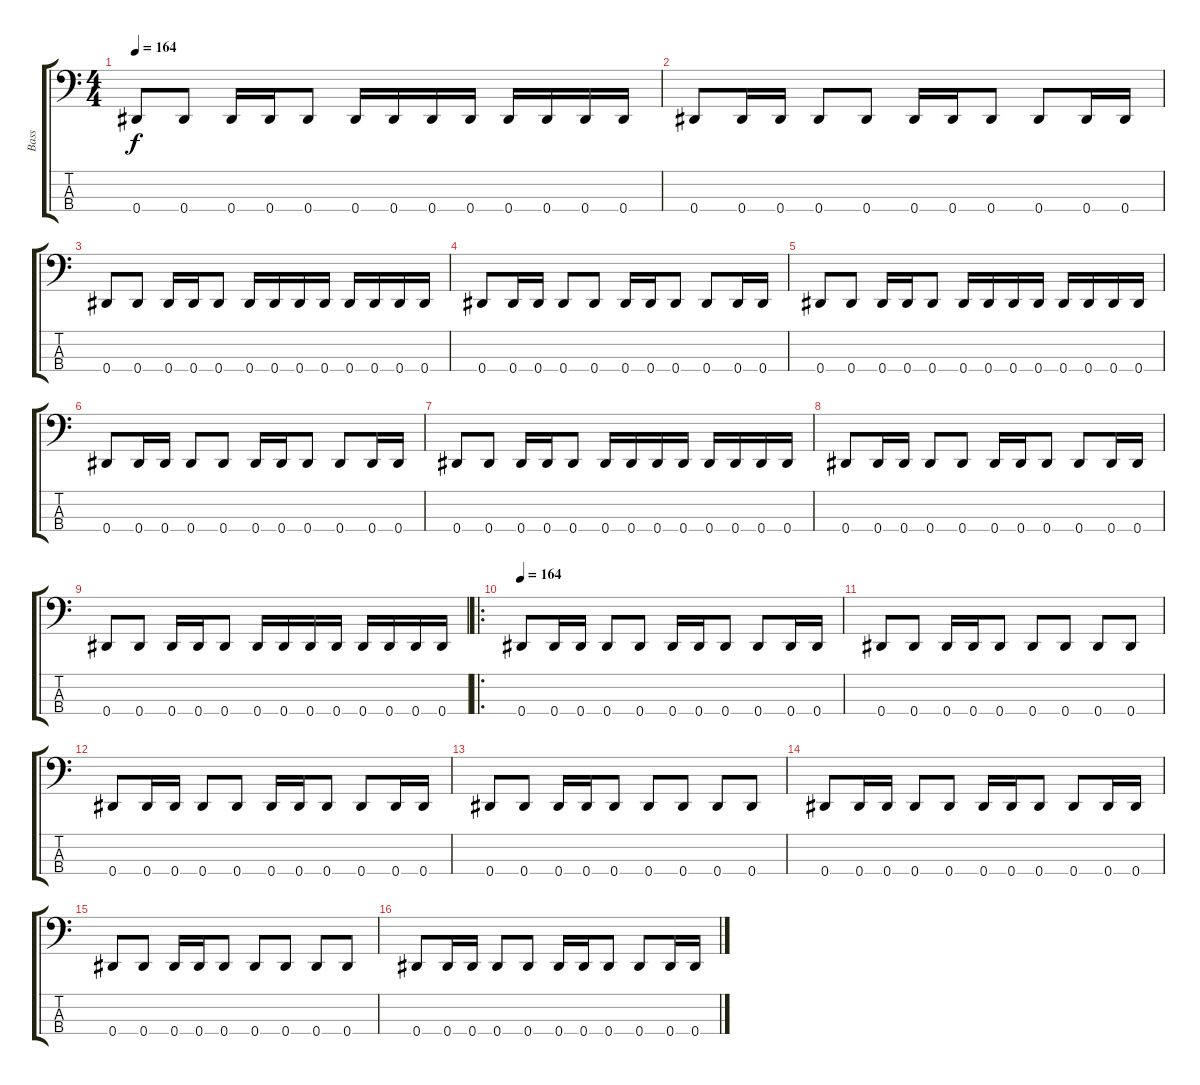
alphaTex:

\track ("Bass" "Bass") {instrument electricbasspick}
\staff {score tabs}
\tuning (Gb2 Db2 Ab1 Eb1) {hide}
\ts (4 4)
\tempo 164
\clef f4
\ks c
0.4.8{dy f} 0.4.8 0.4.16 0.4.16 0.4.8 0.4.16 0.4.16 0.4.16 0.4.16 0.4.16 0.4.16 0.4.16 0.4.16 |
0.4.8 0.4.16 0.4.16 0.4.8 0.4.8 0.4.16 0.4.16 0.4.8 0.4.8 0.4.16 0.4.16 |
0.4.8 0.4.8 0.4.16 0.4.16 0.4.8 0.4.16 0.4.16 0.4.16 0.4.16 0.4.16 0.4.16 0.4.16 0.4.16 |
0.4.8 0.4.16 0.4.16 0.4.8 0.4.8 0.4.16 0.4.16 0.4.8 0.4.8 0.4.16 0.4.16 |
0.4.8 0.4.8 0.4.16 0.4.16 0.4.8 0.4.16 0.4.16 0.4.16 0.4.16 0.4.16 0.4.16 0.4.16 0.4.16 |
0.4.8 0.4.16 0.4.16 0.4.8 0.4.8 0.4.16 0.4.16 0.4.8 0.4.8 0.4.16 0.4.16 |
0.4.8 0.4.8 0.4.16 0.4.16 0.4.8 0.4.16 0.4.16 0.4.16 0.4.16 0.4.16 0.4.16 0.4.16 0.4.16 |
0.4.8 0.4.16 0.4.16 0.4.8 0.4.8 0.4.16 0.4.16 0.4.8 0.4.8 0.4.16 0.4.16 |
0.4.8 0.4.8 0.4.16 0.4.16 0.4.8 0.4.16 0.4.16 0.4.16 0.4.16 0.4.16 0.4.16 0.4.16 0.4.16 |
\ro
\tempo 164
0.4.8 0.4.16 0.4.16 0.4.8 0.4.8 0.4.16 0.4.16 0.4.8 0.4.8 0.4.16 0.4.16 |
0.4.8 0.4.8 0.4.16 0.4.16 0.4.8 0.4.8 0.4.8 0.4.8 0.4.8 |
0.4.8 0.4.16 0.4.16 0.4.8 0.4.8 0.4.16 0.4.16 0.4.8 0.4.8 0.4.16 0.4.16 |
0.4.8 0.4.8 0.4.16 0.4.16 0.4.8 0.4.8 0.4.8 0.4.8 0.4.8 |
0.4.8 0.4.16 0.4.16 0.4.8 0.4.8 0.4.16 0.4.16 0.4.8 0.4.8 0.4.16 0.4.16 |
0.4.8 0.4.8 0.4.16 0.4.16 0.4.8 0.4.8 0.4.8 0.4.8 0.4.8 |
0.4.8 0.4.16 0.4.16 0.4.8 0.4.8 0.4.16 0.4.16 0.4.8 0.4.8 0.4.16 0.4.16
